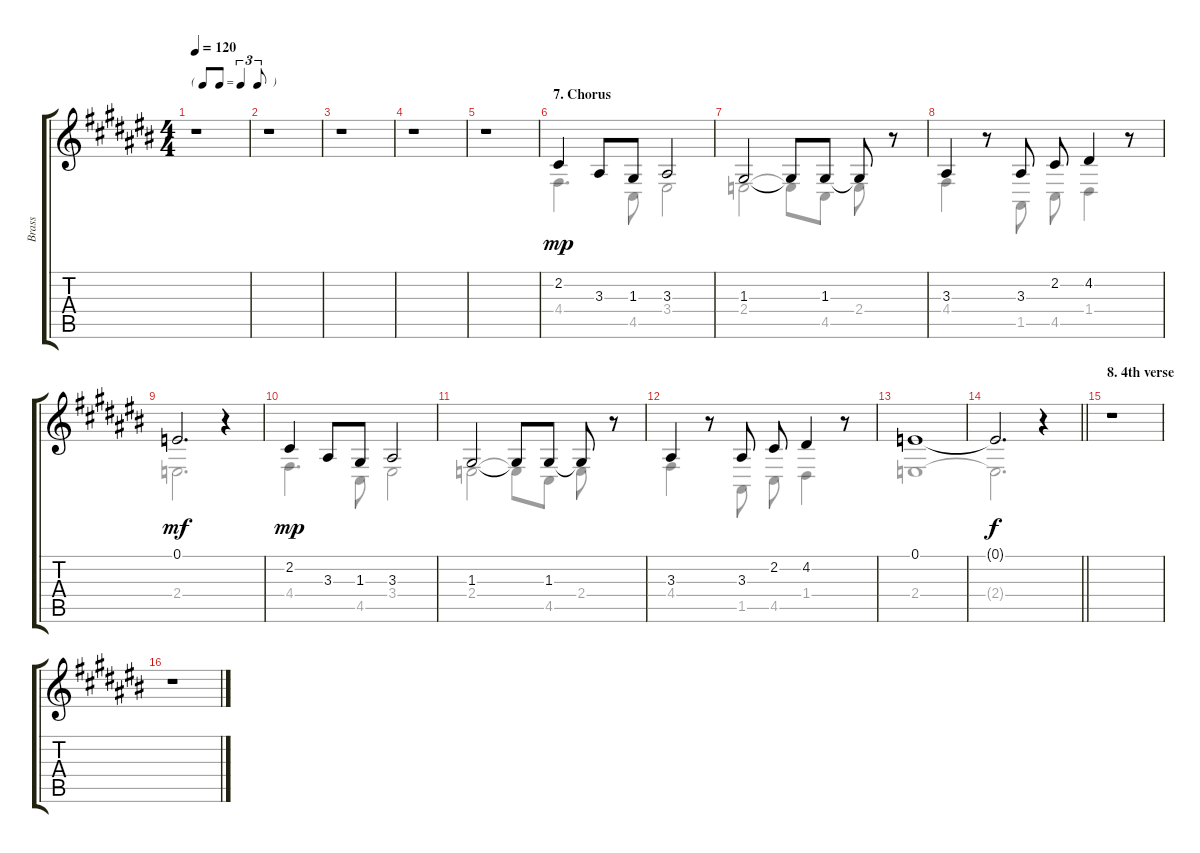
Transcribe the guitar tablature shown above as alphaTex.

\track ("Brass" "Brass") {mute instrument trombone}
\staff {score tabs}
\tuning (E4 B3 G3 D3 A2 E2) {hide}
\voice
\ts (4 4)
\tf triplet8th
\tempo 120
\clef g2
\ks c#
r.1{dy mf} |
r.1 |
r.1 |
r.1 |
r.1 |
\section ("" "7. Chorus")
2.2.4{dy mp} 3.3.8 1.3.8 3.3.2 |
1.3.2 1.3{t}.8 1.3.8 1.3{t}.8 r.8 |
3.3.4 r.8 3.3.8 2.2.8 4.2.4 r.8 |
0.1.2{d dy mf} r.4 |
2.2.4{dy mp} 3.3.8 1.3.8 3.3.2 |
1.3.2 1.3{t}.8 1.3.8 1.3{t}.8 r.8 |
3.3.4 r.8 3.3.8 2.2.8 4.2.4 r.8 |
0.1.1 |
\barLineRight lightlight
0.1{t}.2{d dy f} r.4 |
\section ("" "8. 4th verse")
r.1 |
r.1
\voice
\clef g2
\ottava regular
\simile none
\ks c#
|
|
|
|
|
4.4.4{d dy mp} 4.5.8 3.4.2 |
2.4.2 2.4{t}.8 4.5.8 2.4.8 r.8 |
4.4.4 r.8 1.5.8 4.5.8 1.4.4 r.8 |
2.4.2{d} r.4 |
4.4.4{d} 4.5.8 3.4.2 |
2.4.2 2.4{t}.8 4.5.8 2.4.8 r.8 |
4.4.4 r.8 1.5.8 4.5.8 1.4.4 r.8 |
2.4.1 |
\barLineRight lightlight
2.4{t}.2{d dy f} r.4 |
|
